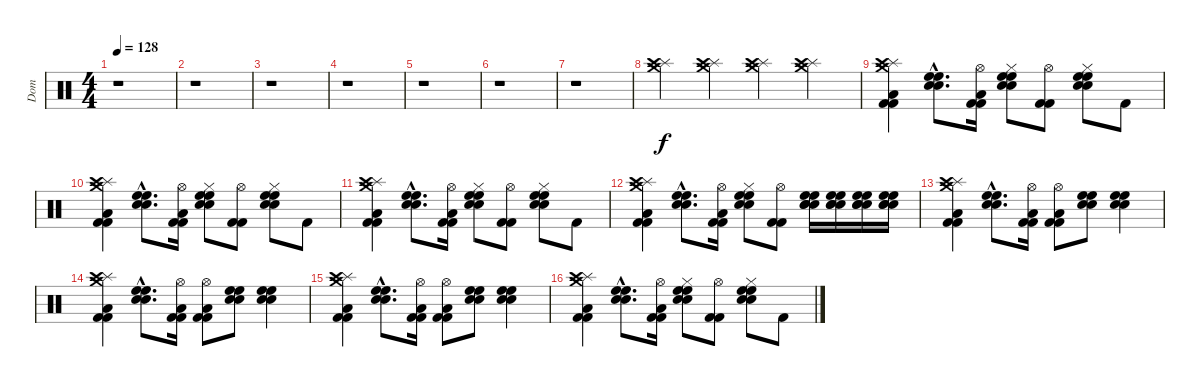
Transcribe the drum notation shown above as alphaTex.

\track ("Dom" "Dom") {instrument percussion}
\staff {score}
\articulation defaults
\ts (4 4)
\tempo 128
\clef neutral
\ks c
r.1{dy f} |
r.1 |
r.1 |
r.1 |
r.1 |
r.1 |
r.1 |
("Crash medium (hit)" "Splash (hit)" "Crash high (hit)").4 ("Crash medium (hit)" "Splash (hit)" "Crash high (hit)").4 ("Crash medium (hit)" "Splash (hit)" "Crash high (hit)").4 ("Crash medium (hit)" "Splash (hit)" "Crash high (hit)").4 |
("Crash medium (hit)" "Splash (hit)" "Crash high (hit)" "Low Floor Tom (hit)" "Kick (hit) 2" "Kick (hit) 2").4 ("Electric Snare (hit)"{hac} "High Floor Tom (hit)"{hac} "Electric Snare (hit)"{hac} "High Floor Tom (hit)"{hac}).8{d} ("Hi-Hat (open)" "Low Floor Tom (hit)" "Kick (hit) 2" "Kick (hit) 2").16 ("Hi-Hat (closed)" "Electric Snare (hit)" "High Floor Tom (hit)" "Electric Snare (hit)" "High Floor Tom (hit)").8 ("Hi-Hat (open)" "Kick (hit) 2" "Kick (hit) 2").8 ("Hi-Hat (closed)" "Electric Snare (hit)" "High Floor Tom (hit)" "Electric Snare (hit)" "High Floor Tom (hit)").8 "Kick (hit) 2".8 |
("Crash medium (hit)" "Splash (hit)" "Crash high (hit)" "Low Floor Tom (hit)" "Kick (hit) 2" "Kick (hit) 2").4 ("Electric Snare (hit)"{hac} "High Floor Tom (hit)"{hac} "Electric Snare (hit)"{hac} "High Floor Tom (hit)"{hac}).8{d} ("Hi-Hat (open)" "Low Floor Tom (hit)" "Kick (hit) 2" "Kick (hit) 2").16 ("Hi-Hat (closed)" "Electric Snare (hit)" "High Floor Tom (hit)" "Electric Snare (hit)" "High Floor Tom (hit)").8 ("Hi-Hat (open)" "Kick (hit) 2" "Kick (hit) 2").8 ("Hi-Hat (closed)" "Electric Snare (hit)" "High Floor Tom (hit)" "Electric Snare (hit)" "High Floor Tom (hit)").8 "Kick (hit) 2".8 |
("Crash medium (hit)" "Splash (hit)" "Crash high (hit)" "Low Floor Tom (hit)" "Kick (hit) 2" "Kick (hit) 2").4 ("Electric Snare (hit)"{hac} "High Floor Tom (hit)"{hac} "Electric Snare (hit)"{hac} "High Floor Tom (hit)"{hac}).8{d} ("Hi-Hat (open)" "Low Floor Tom (hit)" "Kick (hit) 2" "Kick (hit) 2").16 ("Hi-Hat (closed)" "Electric Snare (hit)" "High Floor Tom (hit)" "Electric Snare (hit)" "High Floor Tom (hit)").8 ("Hi-Hat (open)" "Kick (hit) 2" "Kick (hit) 2").8 ("Hi-Hat (closed)" "Electric Snare (hit)" "High Floor Tom (hit)" "Electric Snare (hit)" "High Floor Tom (hit)").8 "Kick (hit) 2".8 |
("Crash medium (hit)" "Splash (hit)" "Crash high (hit)" "Low Floor Tom (hit)" "Kick (hit) 2" "Kick (hit) 2").4 ("Electric Snare (hit)"{hac} "High Floor Tom (hit)"{hac} "Electric Snare (hit)"{hac} "High Floor Tom (hit)"{hac}).8{d} ("Hi-Hat (open)" "Low Floor Tom (hit)" "Kick (hit) 2" "Kick (hit) 2").16 ("Hi-Hat (closed)" "Electric Snare (hit)" "High Floor Tom (hit)" "Electric Snare (hit)" "High Floor Tom (hit)").8 ("Hi-Hat (open)" "Kick (hit) 2" "Kick (hit) 2").8 ("Electric Snare (hit)" "Electric Snare (hit)" "High Floor Tom (hit)" "Electric Snare (hit)" "High Floor Tom (hit)").16 ("Electric Snare (hit)" "Electric Snare (hit)" "High Floor Tom (hit)" "Electric Snare (hit)" "High Floor Tom (hit)").16 ("Electric Snare (hit)" "Electric Snare (hit)" "High Floor Tom (hit)" "Electric Snare (hit)" "High Floor Tom (hit)").16 ("Electric Snare (hit)" "Electric Snare (hit)" "High Floor Tom (hit)" "Electric Snare (hit)" "High Floor Tom (hit)").16 |
("Crash medium (hit)" "Splash (hit)" "Crash high (hit)" "Low Floor Tom (hit)" "Kick (hit) 2" "Kick (hit) 2").4 ("Electric Snare (hit)"{hac} "High Floor Tom (hit)"{hac} "Electric Snare (hit)"{hac} "High Floor Tom (hit)"{hac}).8{d} ("Hi-Hat (open)" "Low Floor Tom (hit)" "Kick (hit) 2" "Kick (hit) 2").16 ("Hi-Hat (open)" "Low Floor Tom (hit)" "Kick (hit) 2" "Kick (hit) 2").8 ("Electric Snare (hit)" "High Floor Tom (hit)" "Electric Snare (hit)" "High Floor Tom (hit)").8 ("Electric Snare (hit)" "High Floor Tom (hit)" "Electric Snare (hit)" "High Floor Tom (hit)").4 |
("Crash medium (hit)" "Splash (hit)" "Crash high (hit)" "Low Floor Tom (hit)" "Kick (hit) 2" "Kick (hit) 2").4 ("Electric Snare (hit)"{hac} "High Floor Tom (hit)"{hac} "Electric Snare (hit)"{hac} "High Floor Tom (hit)"{hac}).8{d} ("Hi-Hat (open)" "Low Floor Tom (hit)" "Kick (hit) 2" "Kick (hit) 2").16 ("Hi-Hat (open)" "Low Floor Tom (hit)" "Kick (hit) 2" "Kick (hit) 2").8 ("Electric Snare (hit)" "High Floor Tom (hit)" "Electric Snare (hit)" "High Floor Tom (hit)").8 ("Electric Snare (hit)" "High Floor Tom (hit)" "Electric Snare (hit)" "High Floor Tom (hit)").4 |
("Crash medium (hit)" "Splash (hit)" "Crash high (hit)" "Low Floor Tom (hit)" "Kick (hit) 2" "Kick (hit) 2").4 ("Electric Snare (hit)"{hac} "High Floor Tom (hit)"{hac} "Electric Snare (hit)"{hac} "High Floor Tom (hit)"{hac}).8{d} ("Hi-Hat (open)" "Low Floor Tom (hit)" "Kick (hit) 2" "Kick (hit) 2").16 ("Hi-Hat (open)" "Low Floor Tom (hit)" "Kick (hit) 2" "Kick (hit) 2").8 ("Electric Snare (hit)" "High Floor Tom (hit)" "Electric Snare (hit)" "High Floor Tom (hit)").8 ("Electric Snare (hit)" "High Floor Tom (hit)" "Electric Snare (hit)" "High Floor Tom (hit)").4 |
("Crash medium (hit)" "Splash (hit)" "Crash high (hit)" "Low Floor Tom (hit)" "Kick (hit) 2" "Kick (hit) 2").4 ("Electric Snare (hit)"{hac} "High Floor Tom (hit)"{hac} "Electric Snare (hit)"{hac} "High Floor Tom (hit)"{hac}).8{d} ("Hi-Hat (open)" "Low Floor Tom (hit)" "Kick (hit) 2" "Kick (hit) 2").16 ("Hi-Hat (closed)" "Electric Snare (hit)" "High Floor Tom (hit)" "Electric Snare (hit)" "High Floor Tom (hit)").8 ("Hi-Hat (open)" "Kick (hit) 2" "Kick (hit) 2").8 ("Hi-Hat (closed)" "Electric Snare (hit)" "High Floor Tom (hit)" "Electric Snare (hit)" "High Floor Tom (hit)").8 "Kick (hit) 2".8
